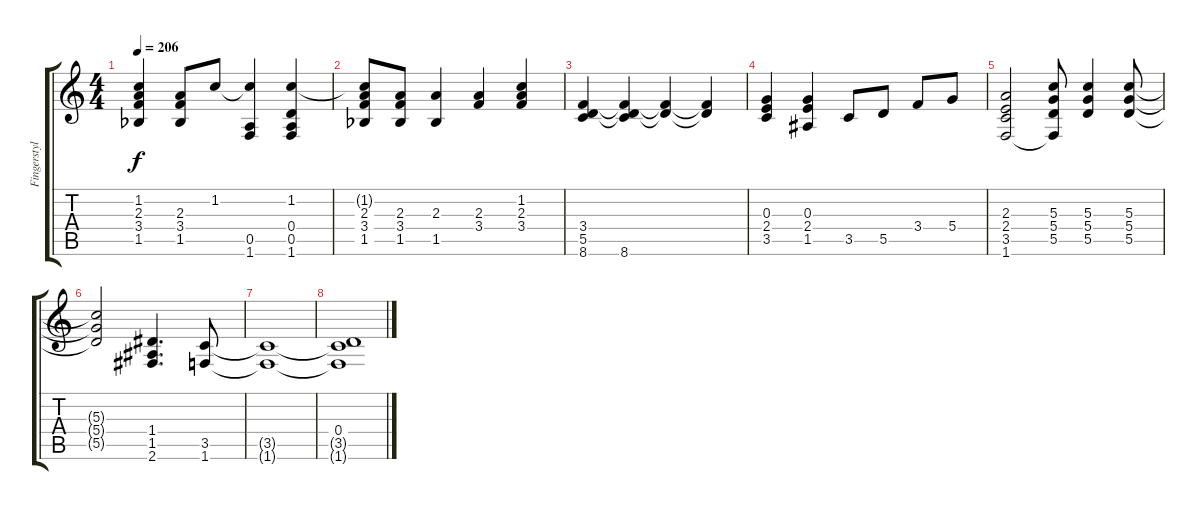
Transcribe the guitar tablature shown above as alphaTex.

\track ("Fingerstyle Guitar" "Fingerstyl") {instrument acousticguitarnylon}
\staff {score tabs}
\tuning (E4 B3 G3 D3 A2 E2) {hide}
\ts (4 4)
\tempo 206
\clef g2
\ks c
(1.2 2.3 3.4 1.5{acc b}).4{dy f} (2.3 3.4 1.5{acc b}).8 1.2.8 (1.2{t} 0.5 1.6).4 (1.2 0.4 0.5 1.6).4 |
(1.2{t} 2.3 3.4 1.5{acc b}).8 (2.3 3.4 1.5{acc b}).8 (2.3 1.5{acc b}).4 (2.3 3.4).4 (1.2 2.3 3.4).4 |
(3.4 5.5 8.6).4 (3.4{t} 5.5{t} 8.6).4 (3.4{t} 5.5{t}).4 (3.4{t} 5.5{t}).4 |
(0.3 2.4 3.5).4 (0.3 2.4 1.5).4 3.5.8 5.5.8 3.4.8 5.4.8 |
(2.3 2.4 3.5 1.6).2 (5.3 5.4 5.5 1.6{t}).8 (5.3 5.4 5.5).4 (5.3 5.4 5.5).8 |
(5.3{t} 5.4{t} 5.5{t}).2 (1.4 1.5 2.6).4{d} (3.5 1.6).8 |
(3.5{t} 1.6{t}).1 |
(0.4 3.5{t} 1.6{t}).1
